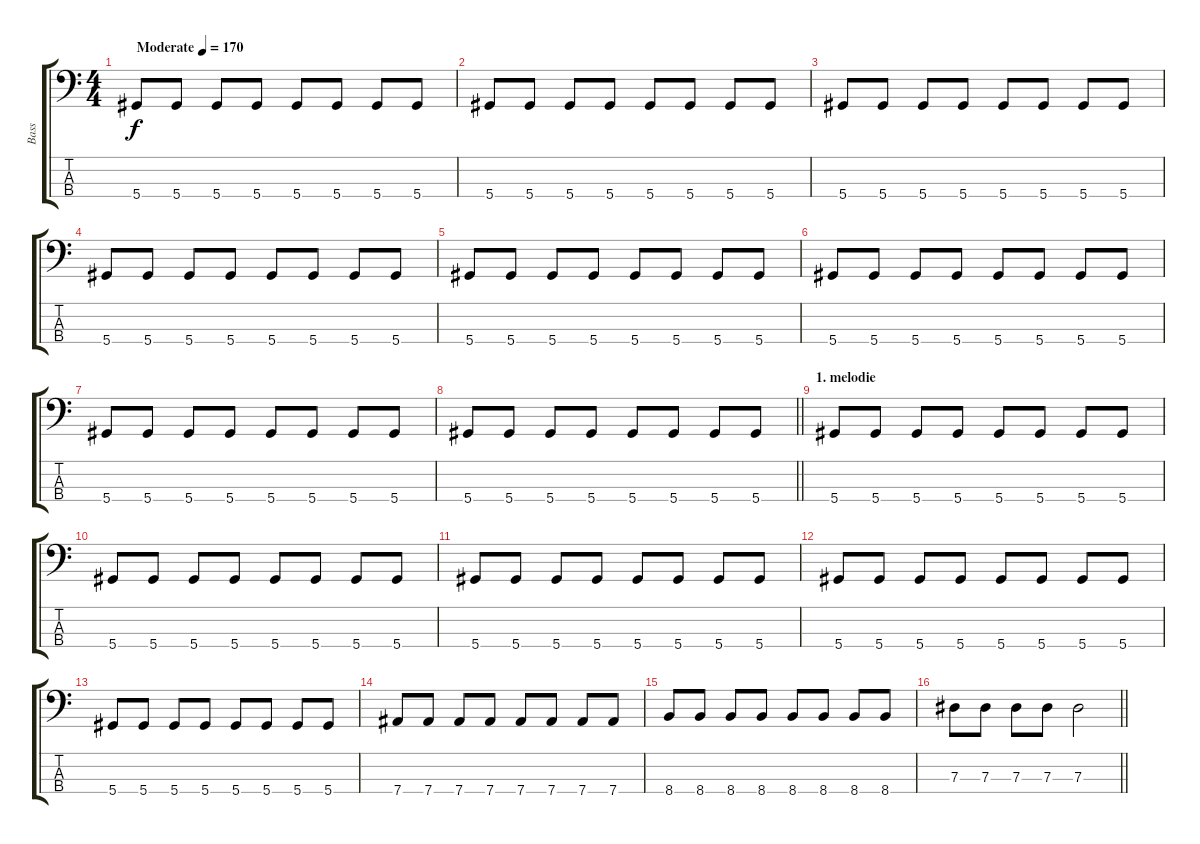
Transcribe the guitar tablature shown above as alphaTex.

\track ("Bass" "Bass") {instrument electricbasspick}
\staff {score tabs}
\tuning (Gb2 Db2 Ab1 Eb1) {hide}
\ts (4 4)
\tempo (170 "Moderate")
\clef f4
\ks c
5.4.8{dy f instrument electricbasspick} 5.4.8 5.4.8 5.4.8 5.4.8 5.4.8 5.4.8 5.4.8 |
5.4.8 5.4.8 5.4.8 5.4.8 5.4.8 5.4.8 5.4.8 5.4.8 |
5.4.8 5.4.8 5.4.8 5.4.8 5.4.8 5.4.8 5.4.8 5.4.8 |
5.4.8 5.4.8 5.4.8 5.4.8 5.4.8 5.4.8 5.4.8 5.4.8 |
5.4.8 5.4.8 5.4.8 5.4.8 5.4.8 5.4.8 5.4.8 5.4.8 |
5.4.8 5.4.8 5.4.8 5.4.8 5.4.8 5.4.8 5.4.8 5.4.8 |
5.4.8 5.4.8 5.4.8 5.4.8 5.4.8 5.4.8 5.4.8 5.4.8 |
\barLineRight lightlight
5.4.8 5.4.8 5.4.8 5.4.8 5.4.8 5.4.8 5.4.8 5.4.8 |
\section ("" "1. melodie")
5.4.8 5.4.8 5.4.8 5.4.8 5.4.8 5.4.8 5.4.8 5.4.8 |
5.4.8 5.4.8 5.4.8 5.4.8 5.4.8 5.4.8 5.4.8 5.4.8 |
5.4.8 5.4.8 5.4.8 5.4.8 5.4.8 5.4.8 5.4.8 5.4.8 |
5.4.8 5.4.8 5.4.8 5.4.8 5.4.8 5.4.8 5.4.8 5.4.8 |
5.4.8 5.4.8 5.4.8 5.4.8 5.4.8 5.4.8 5.4.8 5.4.8 |
7.4.8 7.4.8 7.4.8 7.4.8 7.4.8 7.4.8 7.4.8 7.4.8 |
8.4.8 8.4.8 8.4.8 8.4.8 8.4.8 8.4.8 8.4.8 8.4.8 |
\barLineRight lightlight
7.3.8 7.3.8 7.3.8 7.3.8 7.3.2
